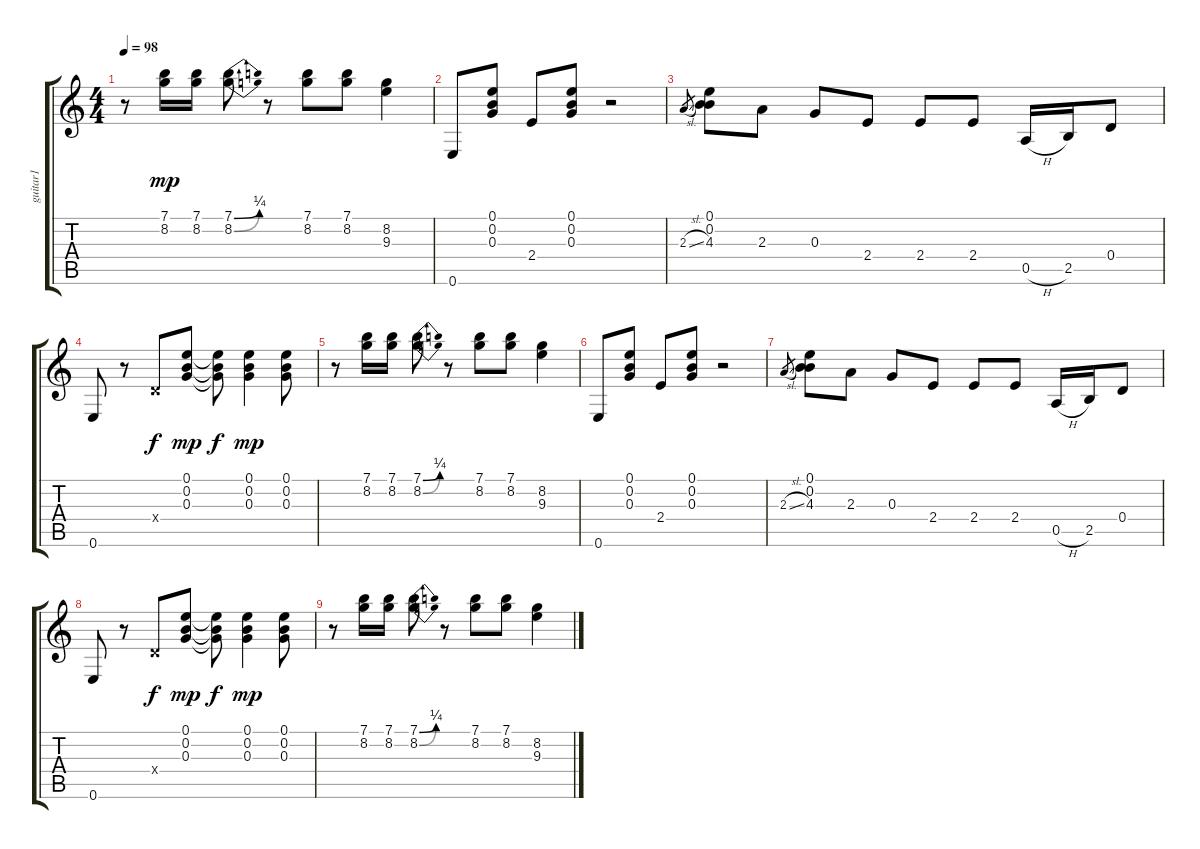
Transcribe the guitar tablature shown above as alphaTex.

\track ("guitar1" "guitar1") {instrument electricguitarclean}
\staff {score tabs}
\tuning (E4 B3 G3 D3 A2 E2) {hide}
\ts (4 4)
\tempo 98
\clef g2
\ks c
r.8{dy mp} (7.1 8.2).16 (7.1 8.2).16 (7.1{be (bend 0 0 60 1)} 8.2{be (bend 0 0 60 1)}).8 r.8 (7.1 8.2).8 (7.1 8.2).8 (8.2 9.3).4 |
0.6.8 (0.1 0.2 0.3).8 2.4.8 (0.1 0.2 0.3).8 r.2 |
2.3{sl}.8{gr} (0.1 0.2 4.3).8 2.3.8 0.3.8 2.4.8 2.4.8 2.4.8 0.5{h}.16 2.5.16 0.4.8 |
0.6.8 r.8 0.4{x}.8{dy f} (0.1 0.2 0.3).8{dy mp} (0.1{t} 0.2{t} 0.3{t}).8{dy f} (0.1 0.2 0.3).4{dy mp} (0.1 0.2 0.3).8 |
r.8 (7.1 8.2).16 (7.1 8.2).16 (7.1{be (bend 0 0 60 1)} 8.2{be (bend 0 0 60 1)}).8 r.8 (7.1 8.2).8 (7.1 8.2).8 (8.2 9.3).4 |
0.6.8 (0.1 0.2 0.3).8 2.4.8 (0.1 0.2 0.3).8 r.2 |
2.3{sl}.8{gr} (0.1 0.2 4.3).8 2.3.8 0.3.8 2.4.8 2.4.8 2.4.8 0.5{h}.16 2.5.16 0.4.8 |
0.6.8 r.8 0.4{x}.8{dy f} (0.1 0.2 0.3).8{dy mp} (0.1{t} 0.2{t} 0.3{t}).8{dy f} (0.1 0.2 0.3).4{dy mp} (0.1 0.2 0.3).8 |
r.8 (7.1 8.2).16 (7.1 8.2).16 (7.1{be (bend 0 0 60 1)} 8.2{be (bend 0 0 60 1)}).8 r.8 (7.1 8.2).8 (7.1 8.2).8 (8.2 9.3).4
